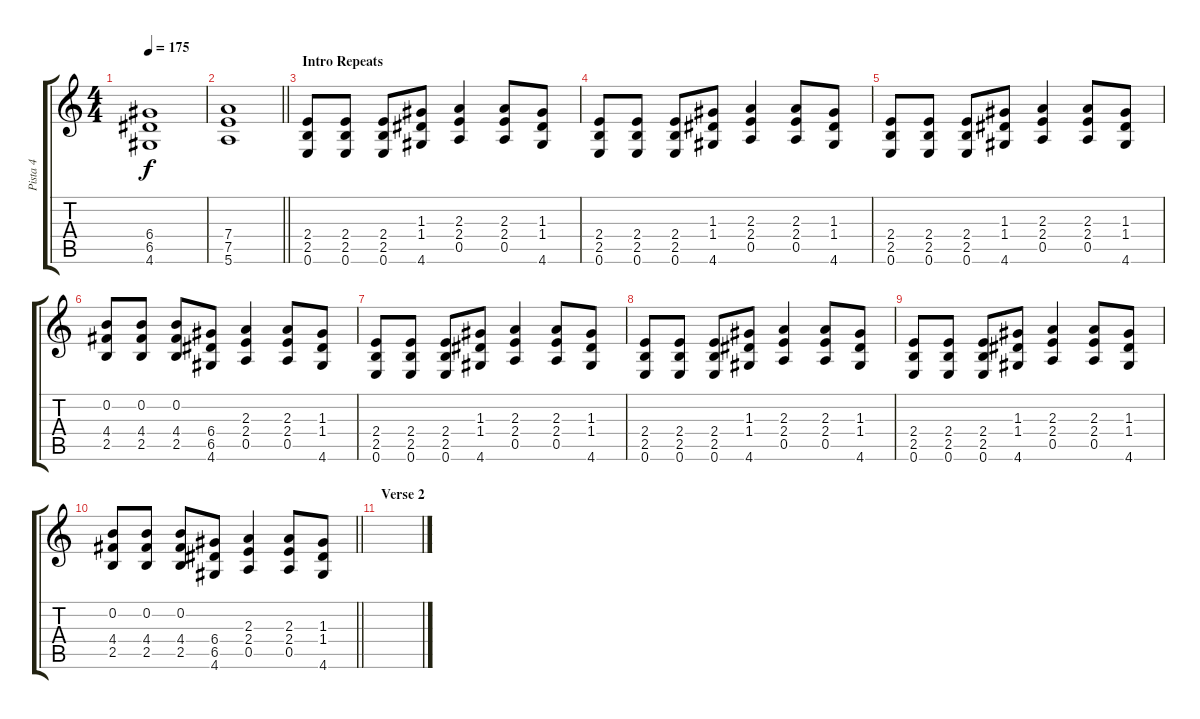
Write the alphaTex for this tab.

\track ("Pista 4" "Pista 4") {instrument overdrivenguitar}
\staff {score tabs}
\tuning (E4 B3 G3 D3 A2 E2) {hide}
\ts (4 4)
\tempo 175
\clef g2
\ks c
(6.4 6.5 4.6).1{dy f} |
\barLineRight lightlight
(7.4 7.5 5.6).1 |
\section ("" "Intro Repeats")
(2.4 2.5 0.6).8 (2.4 2.5 0.6).8 (2.4 2.5 0.6).8 (1.3 1.4 4.6).8 (2.3 2.4 0.5).4 (2.3 2.4 0.5).8 (1.3 1.4 4.6).8 |
(2.4 2.5 0.6).8 (2.4 2.5 0.6).8 (2.4 2.5 0.6).8 (1.3 1.4 4.6).8 (2.3 2.4 0.5).4 (2.3 2.4 0.5).8 (1.3 1.4 4.6).8 |
(2.4 2.5 0.6).8 (2.4 2.5 0.6).8 (2.4 2.5 0.6).8 (1.3 1.4 4.6).8 (2.3 2.4 0.5).4 (2.3 2.4 0.5).8 (1.3 1.4 4.6).8 |
(0.2 4.4 2.5).8 (0.2 4.4 2.5).8 (0.2 4.4 2.5).8 (6.4 6.5 4.6).8 (2.3 2.4 0.5).4 (2.3 2.4 0.5).8 (1.3 1.4 4.6).8 |
(2.4 2.5 0.6).8 (2.4 2.5 0.6).8 (2.4 2.5 0.6).8 (1.3 1.4 4.6).8 (2.3 2.4 0.5).4 (2.3 2.4 0.5).8 (1.3 1.4 4.6).8 |
(2.4 2.5 0.6).8 (2.4 2.5 0.6).8 (2.4 2.5 0.6).8 (1.3 1.4 4.6).8 (2.3 2.4 0.5).4 (2.3 2.4 0.5).8 (1.3 1.4 4.6).8 |
(2.4 2.5 0.6).8 (2.4 2.5 0.6).8 (2.4 2.5 0.6).8 (1.3 1.4 4.6).8 (2.3 2.4 0.5).4 (2.3 2.4 0.5).8 (1.3 1.4 4.6).8 |
\barLineRight lightlight
(0.2 4.4 2.5).8 (0.2 4.4 2.5).8 (0.2 4.4 2.5).8 (6.4 6.5 4.6).8 (2.3 2.4 0.5).4 (2.3 2.4 0.5).8 (1.3 1.4 4.6).8 |
\section ("" "Verse 2")
